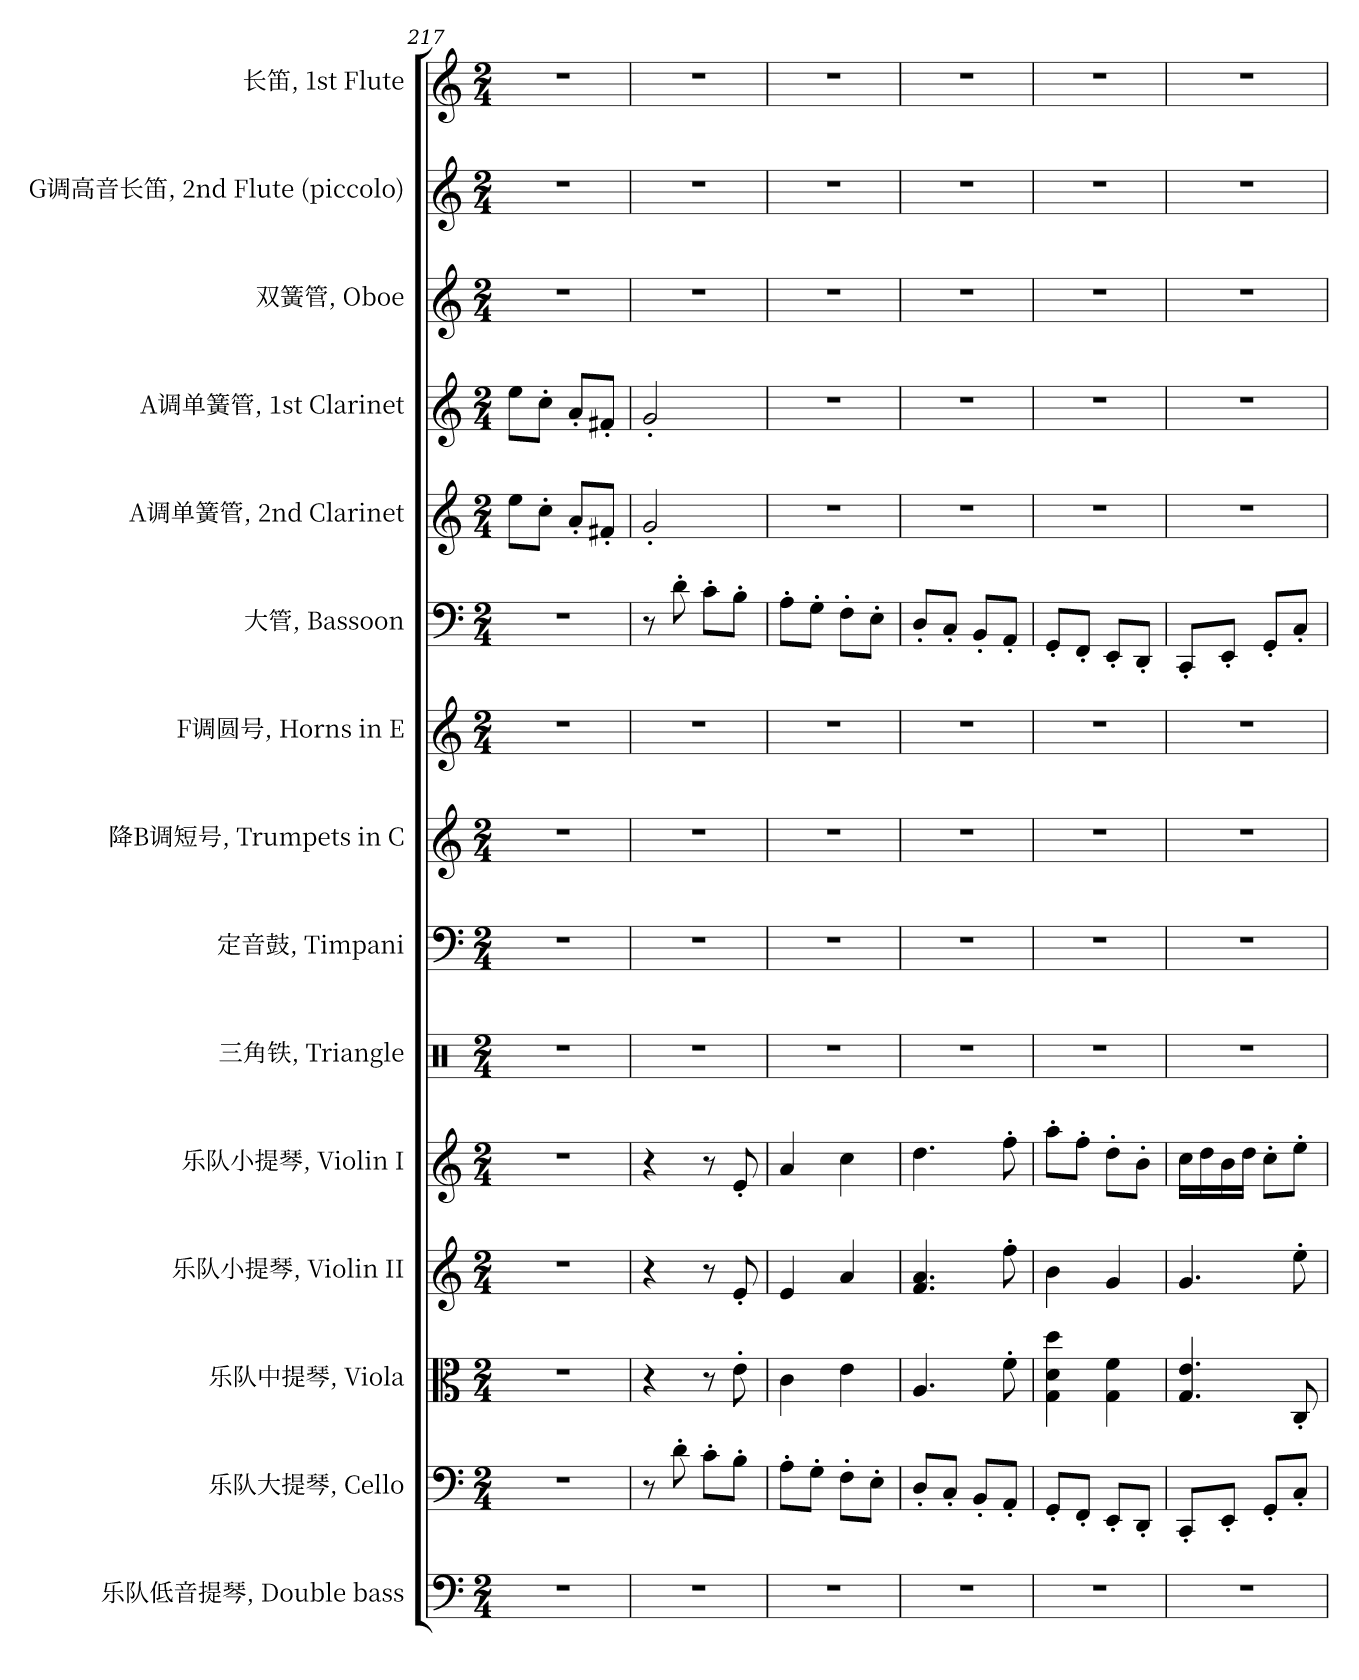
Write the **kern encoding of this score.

**kern	**kern	**kern	**kern	**kern	**kern	**kern	**kern	**kern	**kern	**kern	**kern	**kern	**kern	**kern
*part15	*part14	*part13	*part12	*part11	*part10	*part9	*part8	*part7	*part6	*part5	*part4	*part3	*part2	*part1
*staff15	*staff14	*staff13	*staff12	*staff11	*staff10	*staff9	*staff8	*staff7	*staff6	*staff5	*staff4	*staff3	*staff2	*staff1
*I"乐队低音提琴, Double bass	*I"乐队大提琴, Cello	*I"乐队中提琴, Viola	*I"乐队小提琴, Violin II	*I"乐队小提琴, Violin I	*I"三角铁, Triangle	*I"定音鼓, Timpani	*I"降B调短号, Trumpets in C	*I"F调圆号, Horns in E	*I"大管, Bassoon	*I"A调单簧管, 2nd Clarinet	*I"A调单簧管, 1st Clarinet	*I"双簧管, Oboe	*I"G调高音长笛, 2nd Flute (piccolo)	*I"长笛, 1st Flute
*	*	*	*	*	*I'Trgl.	*I'Timp.	*	*I'F Hn.	*I'Bsn.	*I'A Cl.	*I'A Cl.	*I'Ob.	*	*I'Fl.
*clefF4	*clefF4	*clefC3	*clefG2	*clefG2	*clefX	*clefF4	*clefG2	*clefG2	*clefF4	*clefG2	*clefG2	*clefG2	*clefG2	*clefG2
*ITrd7c12	*	*	*	*	*	*	*ITrd1c2	*ITrd4c7	*	*ITrd2c3	*ITrd2c3	*	*ITrd-4c-7	*
*k[]	*k[]	*k[]	*k[]	*k[]	*k[]	*k[]	*k[b-e-]	*k[b-]	*k[]	*k[f#c#g#]	*k[f#c#g#]	*k[]	*k[f#]	*k[]
*M2/4	*M2/4	*M2/4	*M2/4	*M2/4	*M2/4	*M2/4	*M2/4	*M2/4	*M2/4	*M2/4	*M2/4	*M2/4	*M2/4	*M2/4
=217	=217	=217	=217	=217	=217	=217	=217	=217	=217	=217	=217	=217	=217	=217
2r	2r	2r	2r	2r	2r	2r	2r	2r	2r	8cc#\L	8cc#\L	2r	2r	2r
.	.	.	.	.	.	.	.	.	.	8a'\J	8a'\J	.	.	.
.	.	.	.	.	.	.	.	.	.	8f#'/L	8f#'/L	.	.	.
.	.	.	.	.	.	.	.	.	.	8d#X'/J	8d#X'/J	.	.	.
!!LO:PB:g=z
=218	=218	=218	=218	=218	=218	=218	=218	=218	=218	=218	=218	=218	=218	=218
2r	8r	4r	4r	4r	2r	2r	2r	2r	8r	2e'/	2e'/	2r	2r	2r
.	8d'\	.	.	.	.	.	.	.	8d'\	.	.	.	.	.
.	8c'\L	8r	8r	8r	.	.	.	.	8c'\L	.	.	.	.	.
.	8B'\J	8e'\	8e'/	8e'/	.	.	.	.	8B'\J	.	.	.	.	.
=219	=219	=219	=219	=219	=219	=219	=219	=219	=219	=219	=219	=219	=219	=219
2r	8A'\L	4c\	4e/	4a/	2r	2r	2r	2r	8A'\L	2r	2r	2r	2r	2r
.	8G'\J	.	.	.	.	.	.	.	8G'\J	.	.	.	.	.
.	8F'\L	4e\	4a/	4cc\	.	.	.	.	8F'\L	.	.	.	.	.
.	8E'\J	.	.	.	.	.	.	.	8E'\J	.	.	.	.	.
=220	=220	=220	=220	=220	=220	=220	=220	=220	=220	=220	=220	=220	=220	=220
2r	8D'/L	4.A/	4.f/ 4.a/	4.dd\	2r	2r	2r	2r	8D'/L	2r	2r	2r	2r	2r
.	8C'/J	.	.	.	.	.	.	.	8C'/J	.	.	.	.	.
.	8BB'/L	.	.	.	.	.	.	.	8BB'/L	.	.	.	.	.
.	8AA'/J	8f'\	8ff'\	8ff'\	.	.	.	.	8AA'/J	.	.	.	.	.
=221	=221	=221	=221	=221	=221	=221	=221	=221	=221	=221	=221	=221	=221	=221
2r	8GG'/L	4G\ 4d\ 4dd\	4b\	8aa'\L	2r	2r	2r	2r	8GG'/L	2r	2r	2r	2r	2r
.	8FF'/J	.	.	8ff'\J	.	.	.	.	8FF'/J	.	.	.	.	.
.	8EE'/L	4G\ 4f\	4g/	8dd'\L	.	.	.	.	8EE'/L	.	.	.	.	.
.	8DD'/J	.	.	8b'\J	.	.	.	.	8DD'/J	.	.	.	.	.
=222	=222	=222	=222	=222	=222	=222	=222	=222	=222	=222	=222	=222	=222	=222
2r	8CC'/L	4.G/ 4.e/	4.g/	16cc\LL	2r	2r	2r	2r	8CC'/L	2r	2r	2r	2r	2r
.	.	.	.	16dd\	.	.	.	.	.	.	.	.	.	.
.	8EE'/J	.	.	16b\	.	.	.	.	8EE'/J	.	.	.	.	.
.	.	.	.	16dd\JJ	.	.	.	.	.	.	.	.	.	.
.	8GG'/L	.	.	8cc'\L	.	.	.	.	8GG'/L	.	.	.	.	.
.	8C'/J	8C'/	8ee'\	8ee'\J	.	.	.	.	8C'/J	.	.	.	.	.
=	=	=	=	=	=	=	=	=	=	=	=	=	=	=
*-	*-	*-	*-	*-	*-	*-	*-	*-	*-	*-	*-	*-	*-	*-
